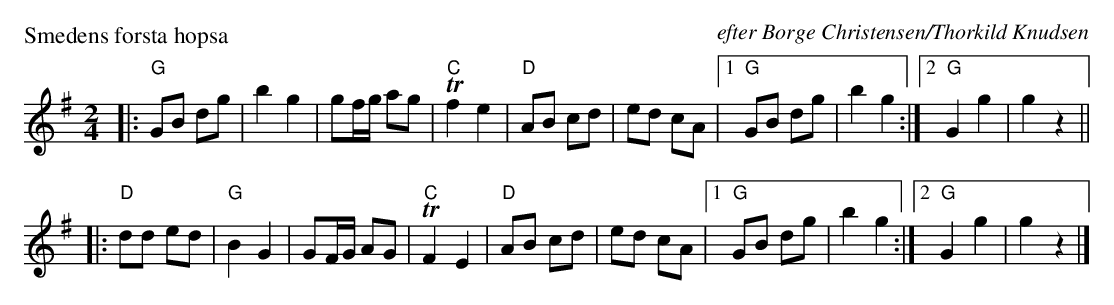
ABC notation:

X:1
P: Smedens f\orsta hopsa
O: efter B\orge Christensen/Thorkild Knudsen
M: 2/4
L: 1/8
K: G
|: "G"GB dg |    b2 g2 |  gf/g/ ag |"C"Tf2 e2 \
|  "D"AB cd |    ed cA |1 "G"GB dg |    b2 g2 :|2 "G"G2 g2 | g2 z2 ||
|: "D"dd ed | "G"B2 G2 |  GF/G/ AG | "C"TF2 E2 \
|  "D"AB cd |    ed cA |1 "G"GB dg |    b2 g2 :|2 "G"G2 g2 | g2 z2 |]
